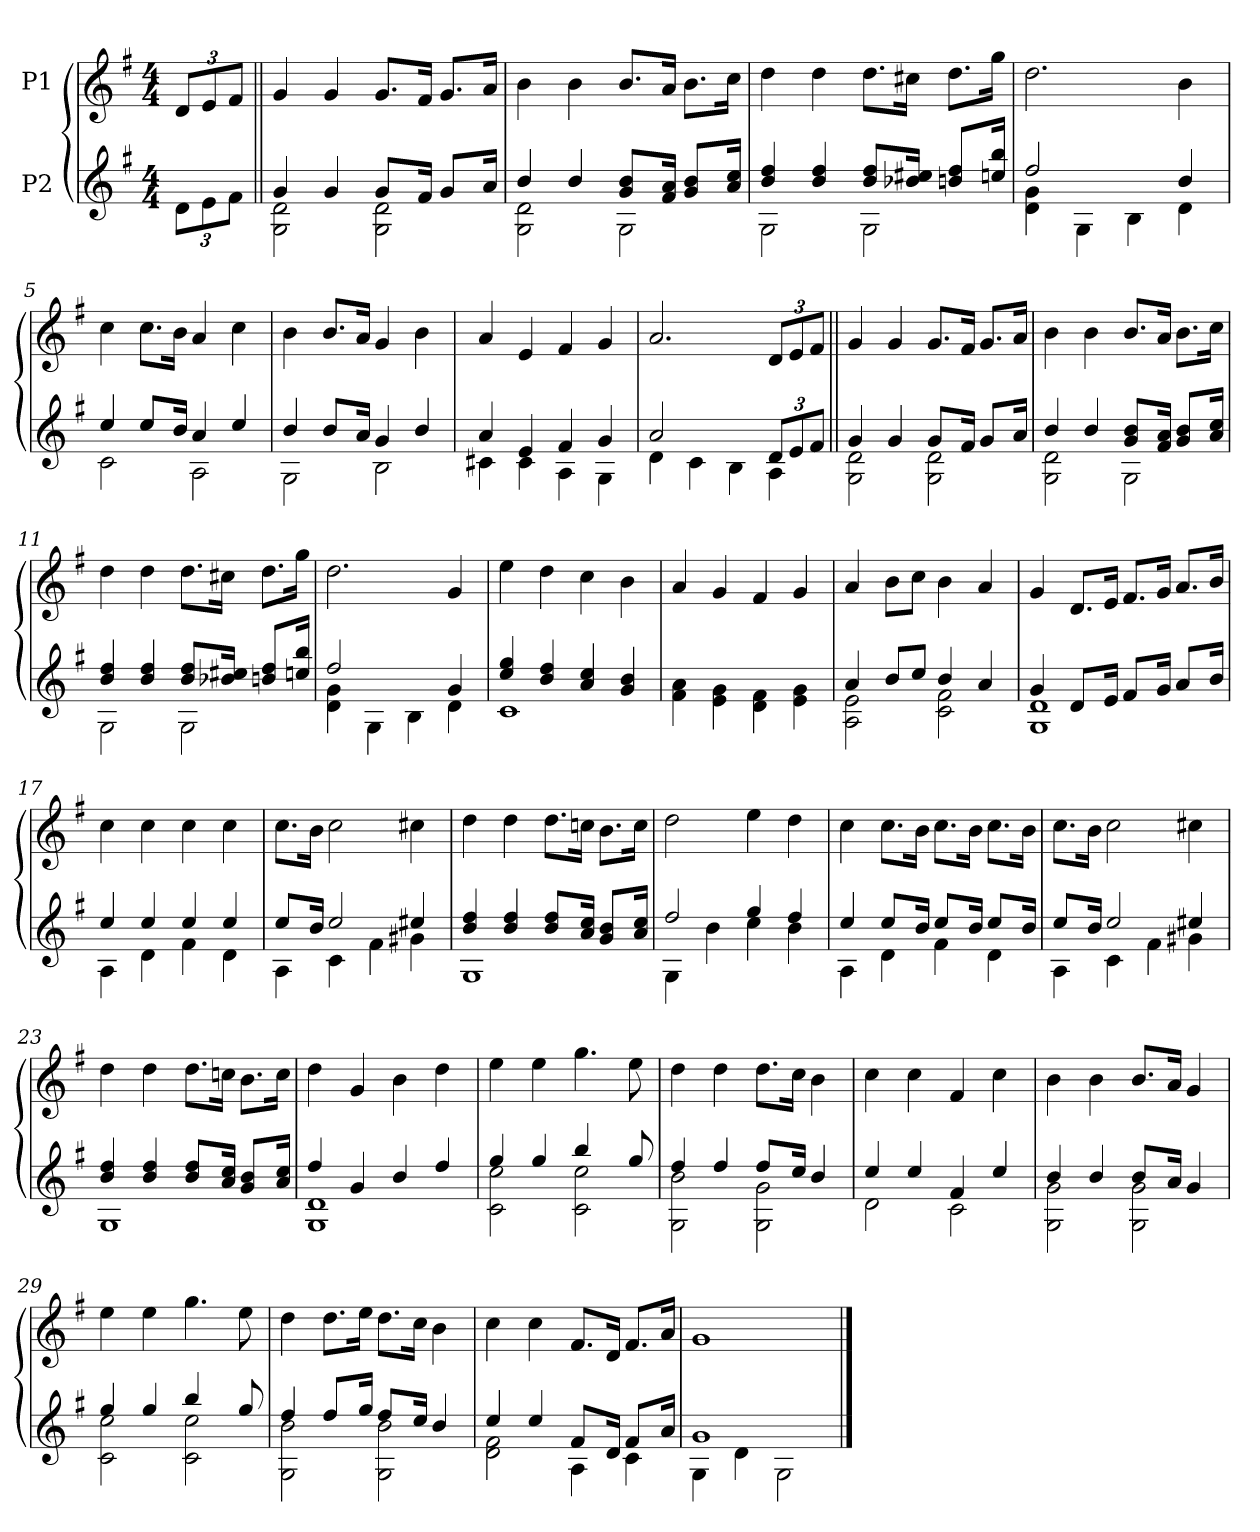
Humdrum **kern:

**kern	**kern
*part2	*part1
*staff2	*staff1
*I"P2	*I"P1
*stria4	*
*	*clefG2
*k[f#]	*k[f#]
*G:	*G:
*M4/4	*M4/4
*Xbrackettup	*Xbrackettup
=	=
12d\L	12d/L
12e\	12e/
12f#\J	12f#/J
=1||	=1||
*stria4	*
*^	*
4g/	2G\ 2d\	4g/
4g/	.	4g/
!LO:N:vis=8	!	!
8.g/L	2G\ 2d\	8.g/L
16f#/Jk	.	16f#/Jk
!LO:N:vis=8	!	!
8.g/L	.	8.g/L
16a/Jk	.	16a/Jk
=2	=2	=2
4b/	2G\ 2d\	4b\
4b/	.	4b\
!LO:N:vis=8	!	!
8.g/ 8.b/L	2G\	8.b/L
16f#/ 16a/Jk	.	16a/Jk
!LO:N:vis=8	!	!
8.g/ 8.b/L	.	8.b\L
16a/ 16cc/Jk	.	16cc\Jk
=3	=3	=3
4b/ 4dd/	2G\	4dd\
4b/ 4dd/	.	4dd\
!LO:N:vis=8	!	!
8.b/ 8.dd/L	2G\	8.dd\L
16b-/ 16cc#/Jk	.	16cc#X\Jk
!LO:N:vis=8	!	!
8.b/ 8.dd/L	.	8.dd\L
16cc/ 16gg/Jk	.	16gg\Jk
!!LO:LB:g=z
=4	=4	=4
!LO:N:vis=2	!	!
2.dd/	4d\ 4g\	2.dd\
.	4G\	.
.	4B\	.
4b/	4d\	4b\
=5	=5	=5
4cc/	2c\	4cc\
!LO:N:vis=8	!	!
8.cc/L	.	8.cc\L
16b/Jk	.	16b\Jk
4a/	2A\	4a/
4cc/	.	4cc\
=6	=6	=6
4b/	2G\	4b\
!LO:N:vis=8	!	!
8.b/L	.	8.b/L
16a/Jk	.	16a/Jk
4g/	2B\	4g/
4b/	.	4b\
=7	=7	=7
4a/	4c#\	4a/
4e/	4c#\	4e/
4f#/	4A\	4f#/
4g/	4G\	4g/
!!LO:LB:g=z
=8	=8	=8
!LO:N:vis=2	!	!
2.a/	4d\	2.a/
.	4c\	.
.	4B\	.
12d/L	4A\	12d/L
12e/	.	12e/
12f#/J	.	12f#/J
=9||	=9||	=9||
4g/	2G\ 2d\	4g/
4g/	.	4g/
!LO:N:vis=8	!	!
8.g/L	2G\ 2d\	8.g/L
16f#/Jk	.	16f#/Jk
!LO:N:vis=8	!	!
8.g/L	.	8.g/L
16a/Jk	.	16a/Jk
=10	=10	=10
4b/	2G\ 2d\	4b\
4b/	.	4b\
!LO:N:vis=8	!	!
8.g/ 8.b/L	2G\	8.b/L
16f#/ 16a/Jk	.	16a/Jk
!LO:N:vis=8	!	!
8.g/ 8.b/L	.	8.b\L
16a/ 16cc/Jk	.	16cc\Jk
!!LO:LB:g=z
=11	=11	=11
4b/ 4dd/	2G\	4dd\
4b/ 4dd/	.	4dd\
!LO:N:vis=8	!	!
8.b/ 8.dd/L	2G\	8.dd\L
16b-/ 16cc#/Jk	.	16cc#X\Jk
!LO:N:vis=8	!	!
8.b/ 8.dd/L	.	8.dd\L
16cc/ 16gg/Jk	.	16gg\Jk
=12	=12	=12
!LO:N:vis=2	!	!
2.dd/	4d\ 4g\	2.dd\
.	4G\	.
.	4B\	.
4g/	4d\	4g/
=13	=13	=13
4cc/ 4ee/	1c	4ee\
4b/ 4dd/	.	4dd\
4a/ 4cc/	.	4cc\
4g/ 4b/	.	4b\
*v	*v	*
=14	=14
4f#\ 4a\	4a/
4e\ 4g\	4g/
4d\ 4f#\	4f#/
4e\ 4g\	4g/
!!LO:PB:g=z
=15	=15
*^	*
4a/	2A\ 2e\	4a/
8b/L	.	8b\L
8cc/J	.	8cc\J
4b/	2c\ 2f#\	4b\
4a/	.	4a/
=16	=16	=16
4g/	1G 1d	4g/
!LO:N:vis=8	!	!
8.d/L	.	8.d/L
16e/Jk	.	16e/Jk
!LO:N:vis=8	!	!
8.f#/L	.	8.f#/L
16g/Jk	.	16g/Jk
!LO:N:vis=8	!	!
8.a/L	.	8.a/L
16b/Jk	.	16b/Jk
=17	=17	=17
4cc/	4A\	4cc\
4cc/	4d\	4cc\
4cc/	4f#\	4cc\
4cc/	4d\	4cc\
=18	=18	=18
!LO:N:vis=8	!	!
8.cc/L	4A\	8.cc\L
16b/Jk	.	16b\Jk
2cc/	4c\	2cc\
.	4f#\	.
4cc#/	4g#\	4cc#X\
!!LO:LB:g=z
=19	=19	=19
4b/ 4dd/	1G	4dd\
4b/ 4dd/	.	4dd\
!LO:N:vis=8	!	!
8.b/ 8.dd/L	.	8.dd\L
16a/ 16cc/Jk	.	16ccn\Jk
!LO:N:vis=8	!	!
8.g/ 8.b/L	.	8.b\L
16a/ 16cc/Jk	.	16cc\Jk
=20	=20	=20
2dd/	4G\	2dd\
.	4b\	.
4ee/	4cc\	4ee\
4dd/	4b\	4dd\
=21	=21	=21
4cc/	4A\	4cc\
!LO:N:vis=8	!	!
8.cc/L	4d\	8.cc\L
16b/Jk	.	16b\Jk
!LO:N:vis=8	!	!
8.cc/L	4f#\	8.cc\L
16b/Jk	.	16b\Jk
!LO:N:vis=8	!	!
8.cc/L	4d\	8.cc\L
16b/Jk	.	16b\Jk
=22	=22	=22
!LO:N:vis=8	!	!
8.cc/L	4A\	8.cc\L
16b/Jk	.	16b\Jk
2cc/	4c\	2cc\
.	4f#\	.
4cc#/	4g#\	4cc#X\
!!LO:LB:g=z
=23	=23	=23
4b/ 4dd/	1G	4dd\
4b/ 4dd/	.	4dd\
!LO:N:vis=8	!	!
8.b/ 8.dd/L	.	8.dd\L
16a/ 16cc/Jk	.	16ccn\Jk
!LO:N:vis=8	!	!
8.g/ 8.b/L	.	8.b\L
16a/ 16cc/Jk	.	16cc\Jk
=24	=24	=24
4dd/	1G 1d	4dd\
4g/	.	4g/
4b/	.	4b\
4dd/	.	4dd\
=25	=25	=25
4ee/	2c\ 2cc\	4ee\
4ee/	.	4ee\
!LO:N:vis=4	!	!
4.gg/	2c\ 2cc\	4.gg\
8ee/	.	8ee\
=26	=26	=26
4dd/	2G\ 2b\	4dd\
4dd/	.	4dd\
!LO:N:vis=8	!	!
8.dd/L	2G\ 2g\	8.dd\L
16cc/Jk	.	16cc\Jk
4b/	.	4b\
!!LO:LB:g=z
=27	=27	=27
4cc/	2d\	4cc\
4cc/	.	4cc\
4f#/	2c\	4f#/
4cc/	.	4cc\
=28	=28	=28
4b/	2G\ 2g\	4b\
4b/	.	4b\
!LO:N:vis=8	!	!
8.b/L	2G\ 2g\	8.b/L
16a/Jk	.	16a/Jk
4g/	.	4g/
=29	=29	=29
4ee/	2c\ 2cc\	4ee\
4ee/	.	4ee\
!LO:N:vis=4	!	!
4.gg/	2c\ 2cc\	4.gg\
8ee/	.	8ee\
=30	=30	=30
4dd/	2G\ 2b\	4dd\
!LO:N:vis=8	!	!
8.dd/L	.	8.dd\L
16ee/Jk	.	16ee\Jk
!LO:N:vis=8	!	!
8.dd/L	2G\ 2b\	8.dd\L
16cc/Jk	.	16cc\Jk
4b/	.	4b\
!!LO:PB:g=z
=31	=31	=31
4cc/	2d\ 2f#\	4cc\
4cc/	.	4cc\
!LO:N:vis=8	!	!
8.f#/L	4A\	8.f#/L
16d/Jk	.	16d/Jk
!LO:N:vis=8	!	!
8.f#/L	4c\	8.f#/L
16a/Jk	.	16a/Jk
=32	=32	=32
1g	4G\	1g
.	4d\	.
.	2G\	.
*v	*v	*
==	==
*-	*-
